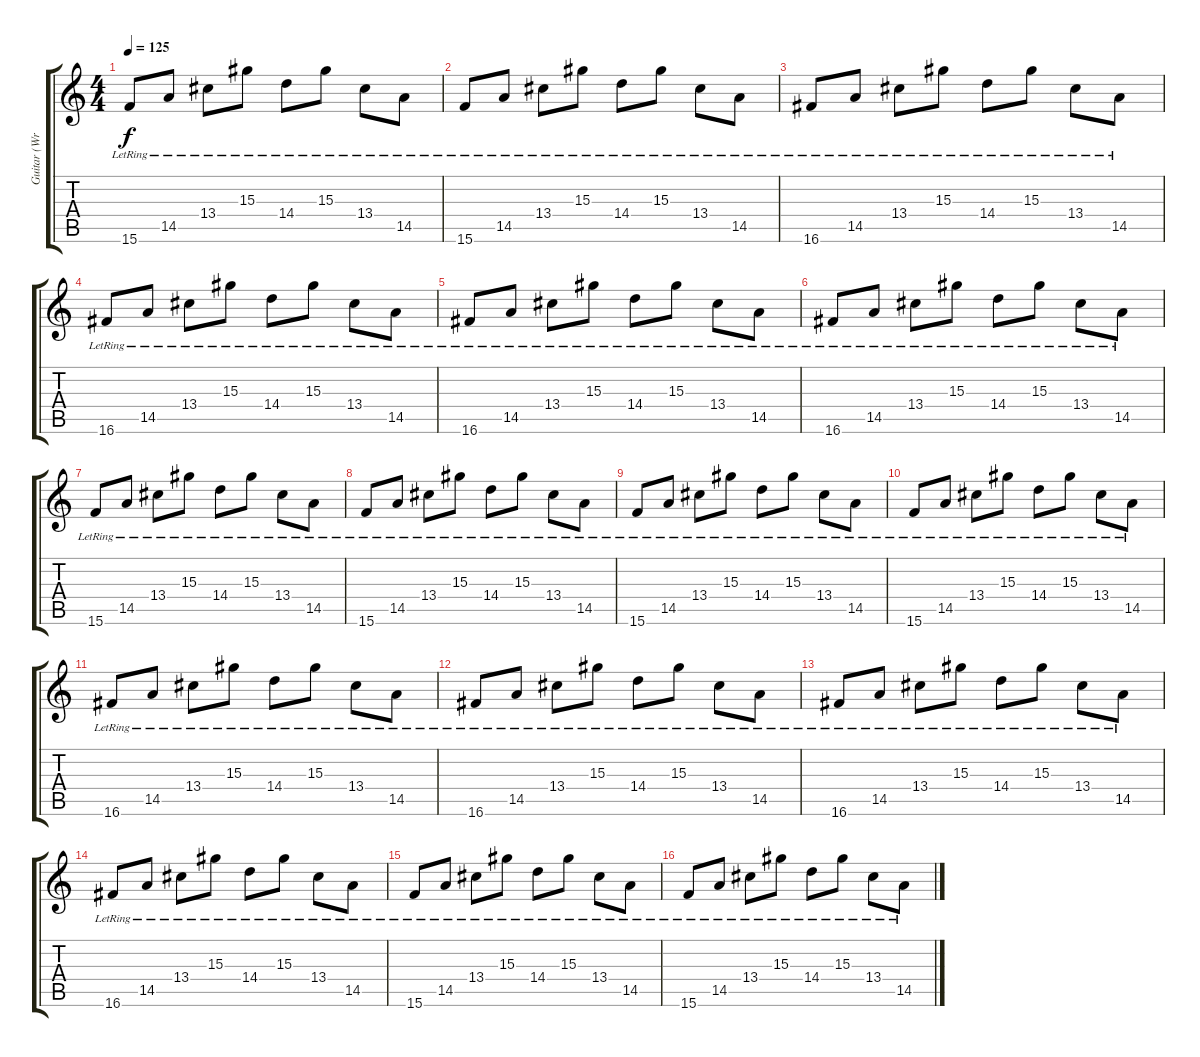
\track ("Guitar (Wredhe/Huss)" "Guitar (Wr") {instrument distortionguitar}
\staff {score tabs}
\tuning (D4 A3 F3 C3 G2 D2) {hide}
\ts (4 4)
\tempo 125
\clef g2
\ks c
15.6{lr}.8{dy f} 14.5{lr}.8 13.4{lr}.8 15.3{lr}.8 14.4{lr}.8 15.3{lr}.8 13.4{lr}.8 14.5{lr}.8 |
15.6{lr}.8 14.5{lr}.8 13.4{lr}.8 15.3{lr}.8 14.4{lr}.8 15.3{lr}.8 13.4{lr}.8 14.5{lr}.8 |
16.6{lr}.8 14.5{lr}.8 13.4{lr}.8 15.3{lr}.8 14.4{lr}.8 15.3{lr}.8 13.4{lr}.8 14.5{lr}.8 |
16.6{lr}.8 14.5{lr}.8 13.4{lr}.8 15.3{lr}.8 14.4{lr}.8 15.3{lr}.8 13.4{lr}.8 14.5{lr}.8 |
16.6{lr}.8 14.5{lr}.8 13.4{lr}.8 15.3{lr}.8 14.4{lr}.8 15.3{lr}.8 13.4{lr}.8 14.5{lr}.8 |
16.6{lr}.8 14.5{lr}.8 13.4{lr}.8 15.3{lr}.8 14.4{lr}.8 15.3{lr}.8 13.4{lr}.8 14.5{lr}.8 |
15.6{lr}.8 14.5{lr}.8 13.4{lr}.8 15.3{lr}.8 14.4{lr}.8 15.3{lr}.8 13.4{lr}.8 14.5{lr}.8 |
15.6{lr}.8 14.5{lr}.8 13.4{lr}.8 15.3{lr}.8 14.4{lr}.8 15.3{lr}.8 13.4{lr}.8 14.5{lr}.8 |
15.6{lr}.8 14.5{lr}.8 13.4{lr}.8 15.3{lr}.8 14.4{lr}.8 15.3{lr}.8 13.4{lr}.8 14.5{lr}.8 |
15.6{lr}.8 14.5{lr}.8 13.4{lr}.8 15.3{lr}.8 14.4{lr}.8 15.3{lr}.8 13.4{lr}.8 14.5{lr}.8 |
16.6{lr}.8 14.5{lr}.8 13.4{lr}.8 15.3{lr}.8 14.4{lr}.8 15.3{lr}.8 13.4{lr}.8 14.5{lr}.8 |
16.6{lr}.8 14.5{lr}.8 13.4{lr}.8 15.3{lr}.8 14.4{lr}.8 15.3{lr}.8 13.4{lr}.8 14.5{lr}.8 |
16.6{lr}.8 14.5{lr}.8 13.4{lr}.8 15.3{lr}.8 14.4{lr}.8 15.3{lr}.8 13.4{lr}.8 14.5{lr}.8 |
16.6{lr}.8 14.5{lr}.8 13.4{lr}.8 15.3{lr}.8 14.4{lr}.8 15.3{lr}.8 13.4{lr}.8 14.5{lr}.8 |
15.6{lr}.8 14.5{lr}.8 13.4{lr}.8 15.3{lr}.8 14.4{lr}.8 15.3{lr}.8 13.4{lr}.8 14.5{lr}.8 |
15.6{lr}.8 14.5{lr}.8 13.4{lr}.8 15.3{lr}.8 14.4{lr}.8 15.3{lr}.8 13.4{lr}.8 14.5{lr}.8
